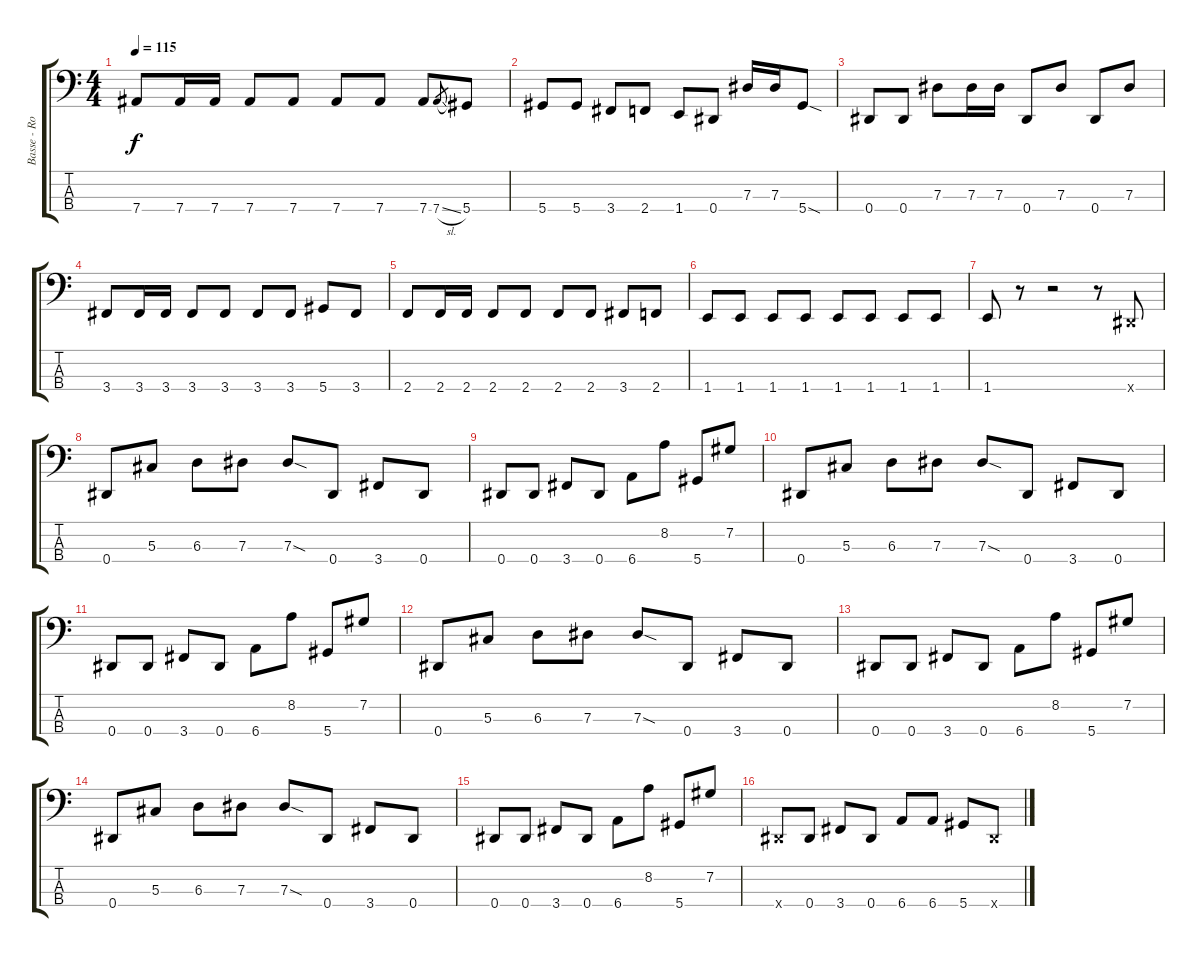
\track ("Basse - Robert Trujillo" "Basse - Ro") {instrument electricbasspick}
\staff {score tabs}
\tuning (Gb2 Db2 Ab1 Eb1) {hide}
\ts (4 4)
\tempo 115
\clef f4
\ks c
7.4.8{dy f} 7.4.16 7.4.16 7.4.8 7.4.8 7.4.8 7.4.8 7.4.8 7.4{sl}.8{gr} 5.4.8 |
5.4.8 5.4.8 3.4.8 2.4.8 1.4.8 0.4.8 7.3.16 7.3.16 5.4{sod}.8 |
0.4.8 0.4.8 7.3.8 7.3.16 7.3.16 0.4.8 7.3.8 0.4.8 7.3.8 |
3.4.8 3.4.16 3.4.16 3.4.8 3.4.8 3.4.8 3.4.8 5.4.8 3.4.8 |
2.4.8 2.4.16 2.4.16 2.4.8 2.4.8 2.4.8 2.4.8 3.4.8 2.4.8 |
1.4.8 1.4.8 1.4.8 1.4.8 1.4.8 1.4.8 1.4.8 1.4.8 |
1.4.8 r.8 r.2 r.8 0.4{x}.8 |
0.4.8 5.3.8 6.3.8 7.3.8 7.3{sod}.8 0.4.8 3.4.8 0.4.8 |
0.4.8 0.4.8 3.4.8 0.4.8 6.4.8 8.2.8 5.4.8 7.2.8 |
0.4.8 5.3.8 6.3.8 7.3.8 7.3{sod}.8 0.4.8 3.4.8 0.4.8 |
0.4.8 0.4.8 3.4.8 0.4.8 6.4.8 8.2.8 5.4.8 7.2.8 |
0.4.8 5.3.8 6.3.8 7.3.8 7.3{sod}.8 0.4.8 3.4.8 0.4.8 |
0.4.8 0.4.8 3.4.8 0.4.8 6.4.8 8.2.8 5.4.8 7.2.8 |
0.4.8 5.3.8 6.3.8 7.3.8 7.3{sod}.8 0.4.8 3.4.8 0.4.8 |
0.4.8 0.4.8 3.4.8 0.4.8 6.4.8 8.2.8 5.4.8 7.2.8 |
0.4{x}.8 0.4.8 3.4.8 0.4.8 6.4.8 6.4.8 5.4.8 0.4{x}.8
